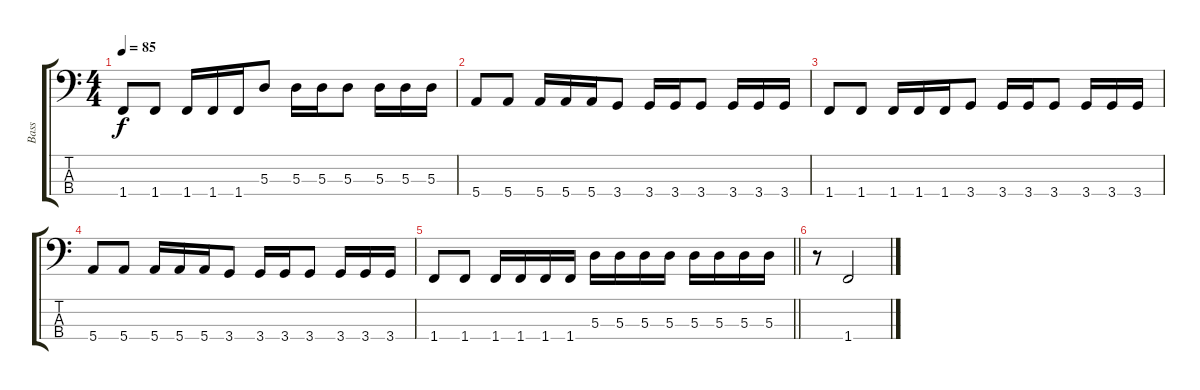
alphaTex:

\track ("Bass" "Bass") {instrument electricbasspick}
\staff {score tabs}
\tuning (G2 D2 A1 E1) {hide}
\ts (4 4)
\tempo 85
\clef f4
\ks c
1.4.8{dy f} 1.4.8 1.4.16 1.4.16 1.4.16 5.3.8 5.3.16 5.3.16 5.3.8 5.3.16 5.3.16 5.3.16 |
5.4.8 5.4.8 5.4.16 5.4.16 5.4.16 3.4.8 3.4.16 3.4.16 3.4.8 3.4.16 3.4.16 3.4.16 |
1.4.8 1.4.8 1.4.16 1.4.16 1.4.16 3.4.8 3.4.16 3.4.16 3.4.8 3.4.16 3.4.16 3.4.16 |
5.4.8 5.4.8 5.4.16 5.4.16 5.4.16 3.4.8 3.4.16 3.4.16 3.4.8 3.4.16 3.4.16 3.4.16 |
\barLineRight lightlight
1.4.8 1.4.8 1.4.16 1.4.16 1.4.16 1.4.16 5.3.16 5.3.16 5.3.16 5.3.16 5.3.16 5.3.16 5.3.16 5.3.16 |
r.8 1.4.2
